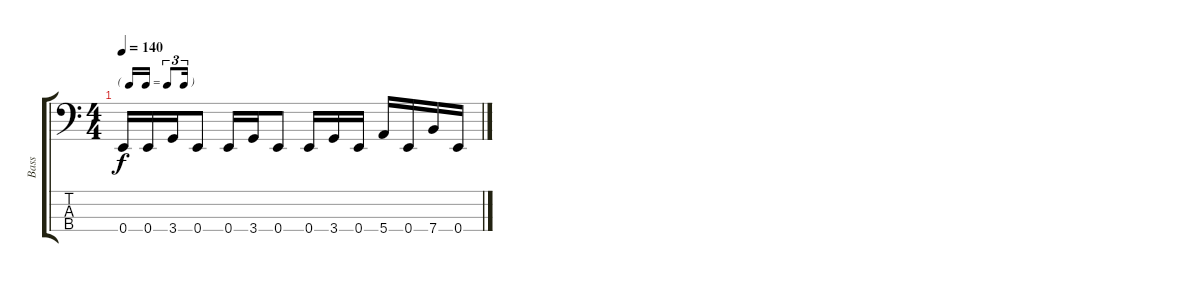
\track ("Bass" "Bass") {instrument electricbassfinger}
\staff {score tabs}
\tuning (G2 D2 A1 E1) {hide}
\ts (4 4)
\tf triplet16th
\tempo 140
\clef f4
\ks c
0.4{t}.16{dy f} 0.4.16 3.4.16 0.4.8 0.4.16 3.4.16 0.4.8 0.4.16 3.4.16 0.4.16 5.4.16 0.4.16 7.4.16 0.4.16
